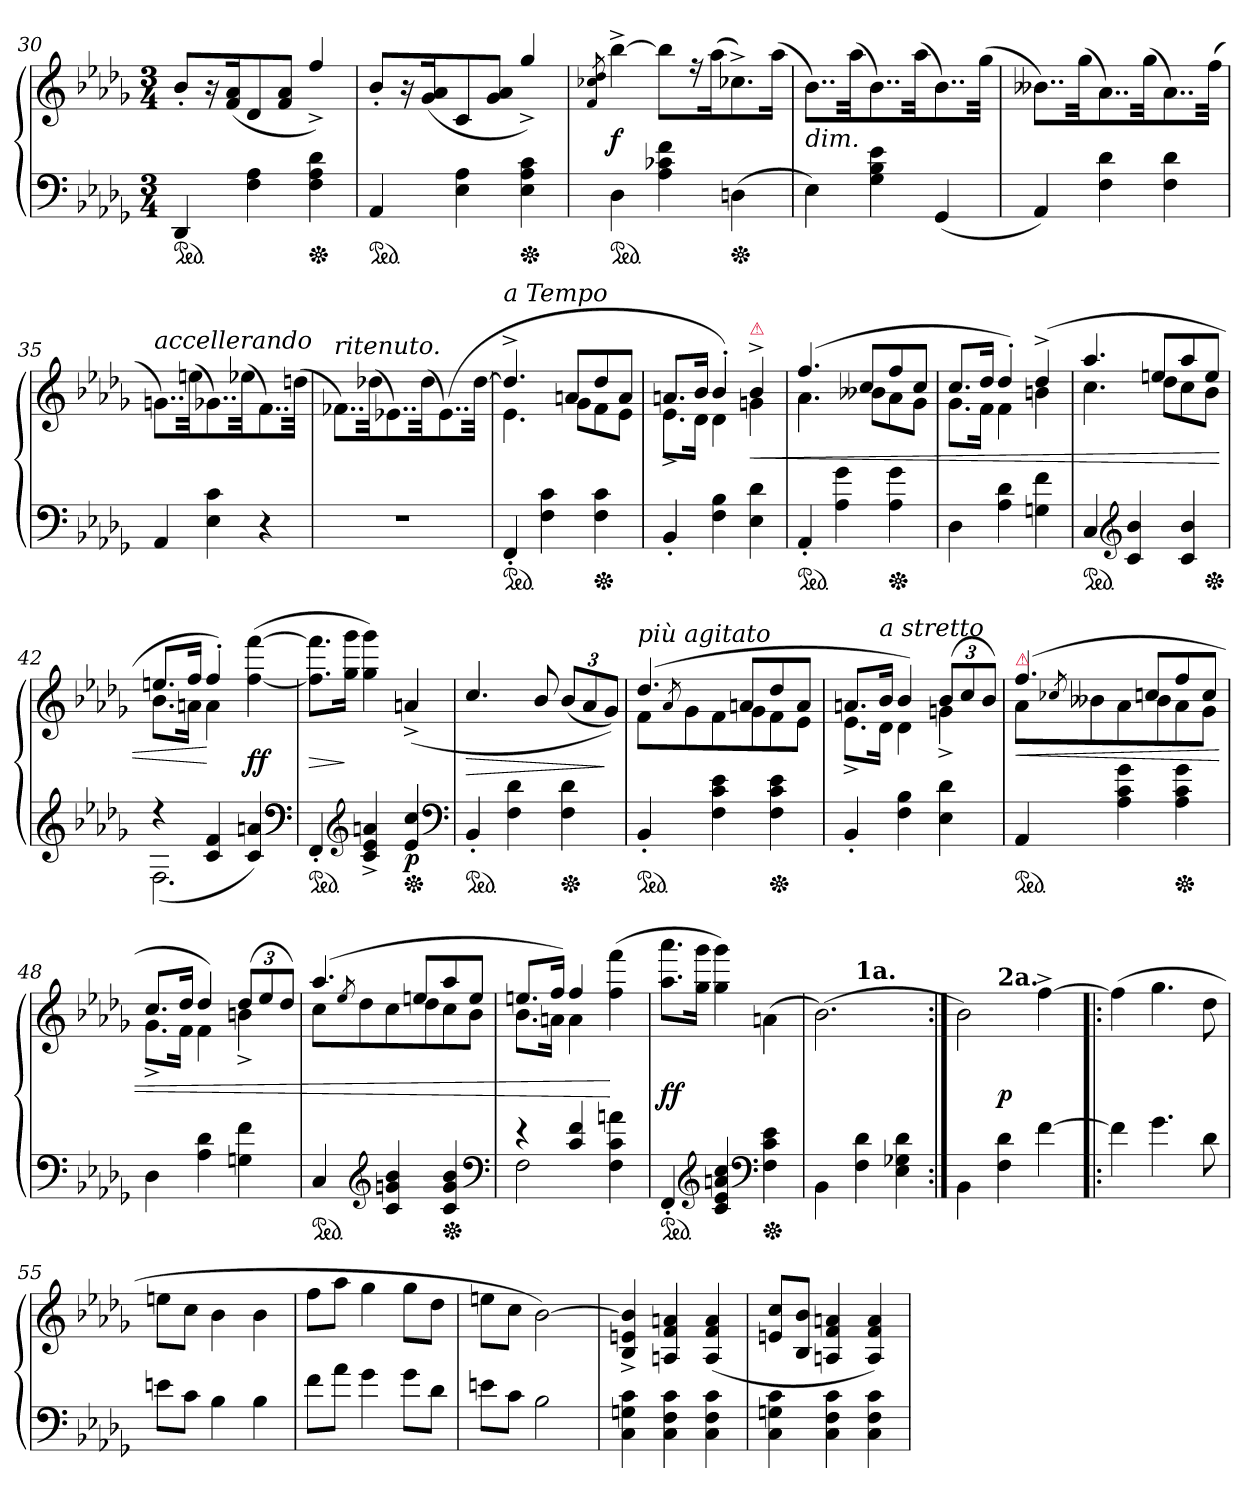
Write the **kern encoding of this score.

**kern	**kern	**dynam
*part1	*part1	*part1
*staff2	*staff1	*staff1/2
*clefF4	*clefG2	*
*k[b-e-a-d-g-]	*k[b-e-a-d-g-]	*
*M3/4	*M3/4	*
*ped	*	*
=30	=30	=30
4DD-	8b-'<L	.
.	16r	.
.	(16f 16a-K	.
4F 4A-	8d-	.
.	8f 8a-J	.
*Xped	*	*
4F 4A- 4d-	4ff^>/)	.
=31	=31	=31
*ped	*	*
4AA-	8b-'<L	.
.	16r	.
.	(16g- 16a-K	.
4E- 4A-	8c	.
.	8g- 8a-J	.
*Xped	*	*
4E- 4A- 4c	4gg-^>/)	.
=32	=32	=32
.	8qf/ 8qcc-X/ 8qdd-/	.
*ped	*	*
4D-	[4bb-^<	f
4A- 4c-X 4f	8bb-L]	.
.	16r	.
.	(16aa-K	.
*Xped	*	*
(4Dn	8.cc-X^<)	.
.	(16aa-Jk	.
=33	=33	=33
!	!LO:TX:c:i:t=dim.	!
4E-)	8..b-L)	.
.	(32aa-KK	.
4G- 4B- 4e-	8..b-)	.
.	(32aa-KK	.
(4GG-	8..b-)	.
.	(32gg-Jkk	.
=34	=34	=34
4AA-)	8..b--XL)	.
.	(32gg-KK	.
4F 4d-	8..a-)	.
.	(32gg-KK	.
4F 4d-	8..a-)	.
.	(32ffJkk	.
=35	=35	=35
!	!LO:TX:a:i:t=accellerando	!
4AA-	8..gnL)	.
.	(32eenKK	.
4E- 4c	8..g-X)	.
.	(32ee-XKK	.
4r	8..f)	.
.	(32ddnJkk	.
=36	=36	=36
!	!LO:TX:a:i:t=ritenuto.	!
2.r	8..f-X\L)	.
.	(32dd-XKK	.
.	8..e-X)	.
.	(32dd-KK	.
.	(<8..e-)	.
.	[32dd-Jkk	.
=37	=37	=37
*	*^	*
!	!LO:TX:a:i:t=a Tempo	!	!
*ped	*	*	*
4FF'<	(4.dd-^>]	4.e-)	.
4F 4c	.	.	.
.	8anL	8g-L	.
*Xped	*	*	*
4F 4c	8dd-	8f	.
.	8aJ	8e-J	.
=38	=38	=38	=38
4BB-'<	8.anL	8.e-^<L	.
.	16b-Jk	16d-Jk	.
4F 4B-	4b-'>)	4d-	.
!	!LO:TX:a:color=crimson:t=⚠	!	!
!	!	!	!LO:HP:b
4E- 4d-	4b-^>	4gn	<
=39	=39	=39	=39
*ped	*	*	*
4AA-'<	(4.ff	4.a-	.
4A- 4g-	.	.	.
.	8ccL	8b--XL	.
*Xped	*	*	*
4A- 4g-	8ff	8a-	.
.	8ccJ	8g-J	.
=40	=40	=40	=40
4D-	8.ccL	8.g-L	.
.	16dd-Jk	16fJk	.
4A- 4d-	4dd-'>)	4f	.
4Gn 4f	(4dd-^>	4bn	.
=41	=41	=41	=41
*ped	*	*	*
4C	4.aa-	4.cc	.
*clefG2	*	*	*
4c 4b-	.	.	.
.	8eenL	8dd-L	.
4c 4b-	8aa-	8cc	.
*Xped	*	*	*
.	8eeJ	8b-J	.
=42	=42	=42	=42
*^	*	*	*
4r	(2.F	8.eenL	8.b-L	.
.	.	16ffJk	16anJk	.
4c 4f	.	4ff'>)	4a	[
4c 4an)	.	4ryy	(>[4ff [4fff	ff
*v	*v	*	*	*
*	*v	*v	*
*clefF4	*	*
=43	=43	=43
*ped	*	*
4FF'	8.ff] 8.fff]L	>
.	16gg- 16ggg-Jk	]
*clefG2	*	*
4c^> 4e-^> 4an^>	4gg- 4ggg-)	.
!	!	!LO:DY:b=2
*Xped	*	*
4e- 4cc	(>4an^<	p
*clefF4	*	*
=44	=44	=44
*ped	*	*
4BB-'<	4.cc/	>
4F 4d-	.	.
.	8b-/	.
*Xped	*	*
4F 4d-	(12b-L	.
.	12a-	.
.	12g-J))	]
=45	=45	=45
*	*^	*
!	!LO:TX:a:i:t=più agitato	!	!
*ped	*	*	*
4BB-'<	(4.dd-	8fL	.
.	.	8qa-/	.
.	.	8g-	.
4F 4c 4e-	.	8f	.
.	8anL	8g-	.
*Xped	*	*	*
4F 4c 4e-	8dd-	8f	.
.	8aJ	8e-J	.
=46	=46	=46	=46
4BB-'<	8.anL	8.e-^<L	.
!	!LO:TX:a:i:t=a stretto	!	!
.	16b-Jk	16d-Jk	.
4F 4B-	4b-)	4d-	.
4E- 4d-	(12b-L	4gn^<	.
.	12cc	.	.
.	12b-J)	.	.
=47	=47	=47	=47
!	!LO:TX:a:color=crimson:t=⚠	!	!
!	!	!	!LO:HP:b
*ped	*	*	*
4AA-	(4.ff	8a-L	<
.	.	8qcc-X/	.
.	.	8b--X	.
4A- 4c 4g-	.	8a-	.
.	8ccnL	8b--	.
*Xped	*	*	*
4A- 4c 4g-	8ff	8a-	.
.	8ccJ	8g-J	.
=48	=48	=48	=48
4D-	8.ccL	8.g-^<L	.
.	16dd-Jk	16fJk	.
4A- 4d-	4dd-)	4f	.
4Gn 4f	(12dd-L	4bn^<	.
.	12ee-	.	.
.	12dd-J)	.	.
=49	=49	=49	=49
*ped	*	*	*
4C	(4.aa-	8ccL	.
.	.	8qee-/	.
.	.	8dd-	.
*clefG2	*	*	*
4c 4gn 4b-	.	8cc	.
.	8eenL	8dd-	.
*Xped	*	*	*
4c 4g 4b-	8aa-	8cc	.
.	8eeJ	8b-J	.
*clefF4	*	*	*
=50	=50	=50	=50
*^	*	*	*
4r	2F	8.eenL	8.b-L	.
.	.	16ffJk)	16anJk	.
4c 4f	.	4ff	4a	.
4ryy	4F 4c 4an	4ryy	(4ff 4fff	[
*v	*v	*	*	*
*	*v	*v	*
=51	=51	=51
*ped	*	*
4FF'<	8.aa- 8.aaa-L	ff
.	16gg- 16ggg-Jk	.
*clefG2	*	*
4c 4e- 4an 4cc	4gg- 4ggg-)	.
*clefF4	*	*
*Xped	*	*
4F 4c 4e-	(4an\	.
=52	=52	=52
*	*^	*
4BB-\	(2.b-)	4ryy	.
!	!	!LO:TX:a:B:t=1a.	!
4F 4d-	.	2ryy	.
4E- 4G-X 4d-	.	.	.
=53:|!	=53:|!	=53:|!	=53:|!
4BB-\	2b-)	4ryy	.
!	!	!LO:TX:a:B:t=2a.	!
4F 4d-	.	2ryy	p
[4f	[4ff^<	.	.
=54!|:	=54!|:	=54!|:	=54!|:
!	!LO:TX:a:i:t=legato.	!	!
!	!LO:TX:b:i:t=sotto voce.	!	!
*	*v	*v	*
4f]	(>4ff]	.
4.g-	4.gg-	.
8d-	8dd-	.
=55	=55	=55
8enL	8eenL	.
8cJ	8ccJ	.
4B-	4b-	.
4B-	4b-	.
=56	=56	=56
8fL	8ffL	.
8a-J	8aa-J	.
4g-	4gg-	.
8g-L	8gg-L	.
8d-J	8dd-J	.
=57	=57	=57
8enL	8eenL	.
8cJ	8ccJ	.
2B-	[2b-)	.
=58	=58	=58
4C 4Gn 4c	4B-^< 4en^< 4b-]^<	.
4C 4F 4c	4An 4f 4an	.
4C 4F 4c	(>4A 4f 4a	.
=59	=59	=59
4C 4Gn 4c	8en 8ccL	.
.	8B- 8b-J	.
4C 4F 4c	4An 4f 4an	.
4C 4F 4c	4A 4f 4a)	.
=	=	=
*-	*-	*-
